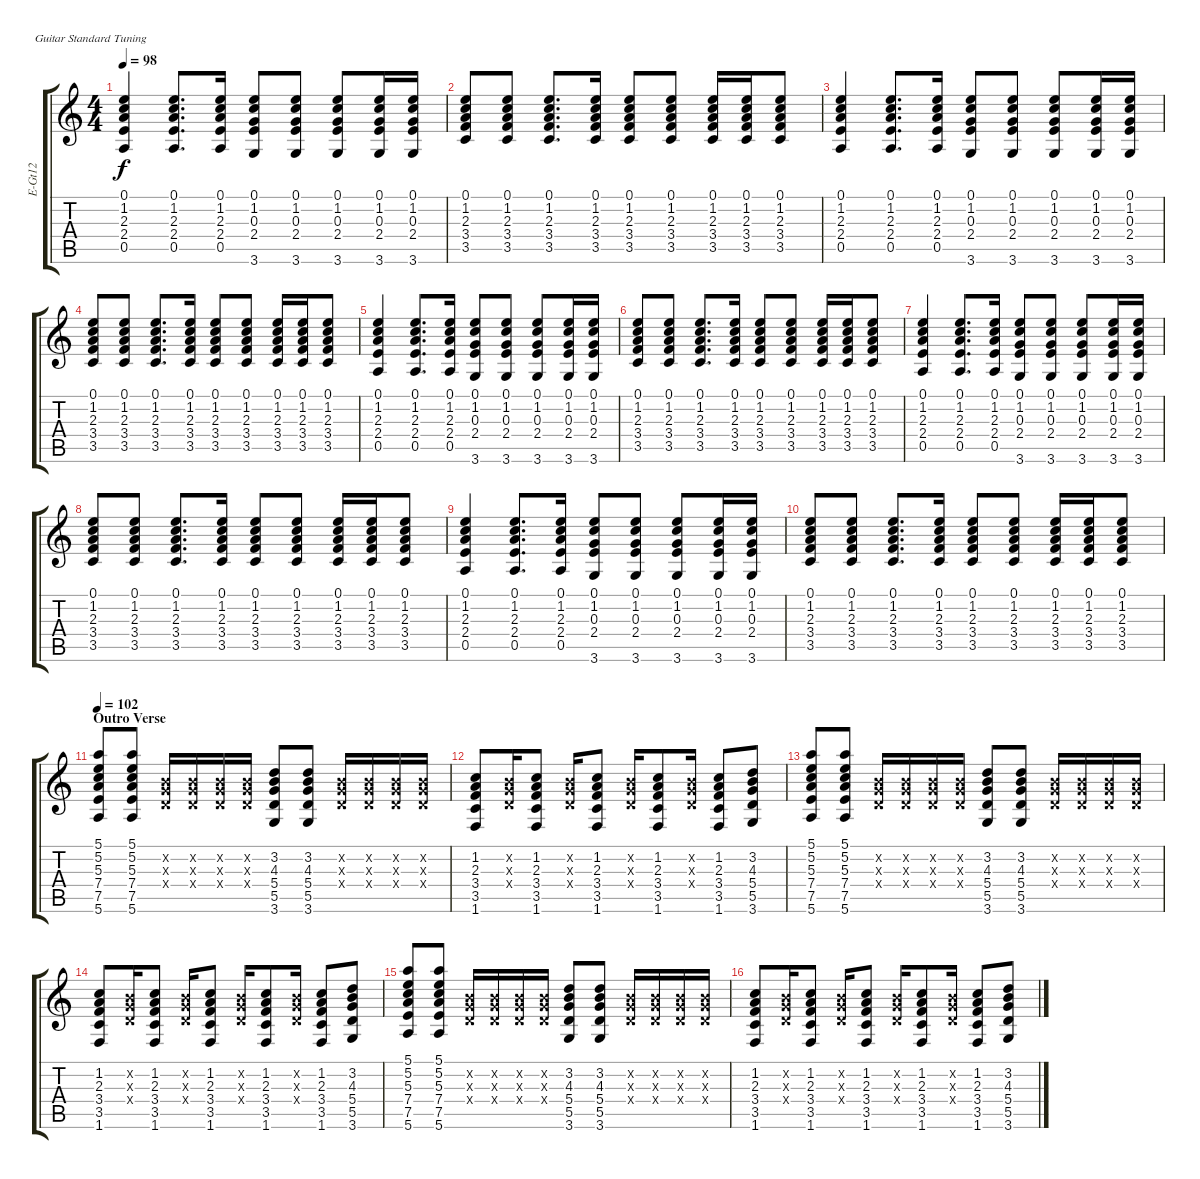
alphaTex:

\defaultSystemsLayout 4
\bracketExtendMode groupsimilarinstruments
\otherSystemsTrackNameOrientation horizontal
\track ("12 Str. Elec (Page)" "E-Gt12") {mute instrument electricguitarclean}
\staff {score tabs}
\tuning (E4 B3 G3 D3 A2 E2)
\ts (4 4)
\tempo 98
\clef g2
\ks c
(0.5 2.4 2.3 1.2 0.1).4{dy f beam Up} (0.1 1.2 2.3 2.4 0.5).8{d beam Up} (0.1 1.2 2.3 2.4 0.5).16{beam Up} (0.1 1.2 0.3 2.4 3.6).8{beam Up} (0.1 1.2 0.3 2.4 3.6).8{beam Up} (0.1 1.2 0.3 2.4 3.6).8{beam Up} (0.1 1.2 0.3 2.4 3.6).16{beam Up} (0.1 1.2 0.3 2.4 3.6).16{beam Up} |
(0.1 1.2 2.3 3.4 3.5).8{beam Up} (0.1 1.2 2.3 3.4 3.5).8{beam Up} (0.1 1.2 2.3 3.4 3.5).8{d beam Up} (0.1 1.2 2.3 3.4 3.5).16{beam Up} (0.1 1.2 2.3 3.4 3.5).8{beam Up} (0.1 1.2 2.3 3.4 3.5).8{beam Up} (0.1 1.2 2.3 3.4 3.5).16{beam Up} (0.1 1.2 2.3 3.4 3.5).16{beam Up} (0.1 1.2 2.3 3.4 3.5).8{beam Up} |
(0.5 2.4 2.3 1.2 0.1).4{beam Up} (0.1 1.2 2.3 2.4 0.5).8{d beam Up} (0.1 1.2 2.3 2.4 0.5).16{beam Up} (0.1 1.2 0.3 2.4 3.6).8{beam Up} (0.1 1.2 0.3 2.4 3.6).8{beam Up} (0.1 1.2 0.3 2.4 3.6).8{beam Up} (0.1 1.2 0.3 2.4 3.6).16{beam Up} (0.1 1.2 0.3 2.4 3.6).16{beam Up} |
(0.1 1.2 2.3 3.4 3.5).8{beam Up} (0.1 1.2 2.3 3.4 3.5).8{beam Up} (0.1 1.2 2.3 3.4 3.5).8{d beam Up} (0.1 1.2 2.3 3.4 3.5).16{beam Up} (0.1 1.2 2.3 3.4 3.5).8{beam Up} (0.1 1.2 2.3 3.4 3.5).8{beam Up} (0.1 1.2 2.3 3.4 3.5).16{beam Up} (0.1 1.2 2.3 3.4 3.5).16{beam Up} (0.1 1.2 2.3 3.4 3.5).8{beam Up} |
(0.5 2.4 2.3 1.2 0.1).4{beam Up} (0.1 1.2 2.3 2.4 0.5).8{d beam Up} (0.1 1.2 2.3 2.4 0.5).16{beam Up} (0.1 1.2 0.3 2.4 3.6).8{beam Up} (0.1 1.2 0.3 2.4 3.6).8{beam Up} (0.1 1.2 0.3 2.4 3.6).8{beam Up} (0.1 1.2 0.3 2.4 3.6).16{beam Up} (0.1 1.2 0.3 2.4 3.6).16{beam Up} |
(0.1 1.2 2.3 3.4 3.5).8{beam Up} (0.1 1.2 2.3 3.4 3.5).8{beam Up} (0.1 1.2 2.3 3.4 3.5).8{d beam Up} (0.1 1.2 2.3 3.4 3.5).16{beam Up} (0.1 1.2 2.3 3.4 3.5).8{beam Up} (0.1 1.2 2.3 3.4 3.5).8{beam Up} (0.1 1.2 2.3 3.4 3.5).16{beam Up} (0.1 1.2 2.3 3.4 3.5).16{beam Up} (0.1 1.2 2.3 3.4 3.5).8{beam Up} |
(0.5 2.4 2.3 1.2 0.1).4{beam Up} (0.1 1.2 2.3 2.4 0.5).8{d beam Up} (0.1 1.2 2.3 2.4 0.5).16{beam Up} (0.1 1.2 0.3 2.4 3.6).8{beam Up} (0.1 1.2 0.3 2.4 3.6).8{beam Up} (0.1 1.2 0.3 2.4 3.6).8{beam Up} (0.1 1.2 0.3 2.4 3.6).16{beam Up} (0.1 1.2 0.3 2.4 3.6).16{beam Up} |
(0.1 1.2 2.3 3.4 3.5).8{beam Up} (0.1 1.2 2.3 3.4 3.5).8{beam Up} (0.1 1.2 2.3 3.4 3.5).8{d beam Up} (0.1 1.2 2.3 3.4 3.5).16{beam Up} (0.1 1.2 2.3 3.4 3.5).8{beam Up} (0.1 1.2 2.3 3.4 3.5).8{beam Up} (0.1 1.2 2.3 3.4 3.5).16{beam Up} (0.1 1.2 2.3 3.4 3.5).16{beam Up} (0.1 1.2 2.3 3.4 3.5).8{beam Up} |
(0.5 2.4 2.3 1.2 0.1).4{beam Up} (0.1 1.2 2.3 2.4 0.5).8{d beam Up} (0.1 1.2 2.3 2.4 0.5).16{beam Up} (0.1 1.2 0.3 2.4 3.6).8{beam Up} (0.1 1.2 0.3 2.4 3.6).8{beam Up} (0.1 1.2 0.3 2.4 3.6).8{beam Up} (0.1 1.2 0.3 2.4 3.6).16{beam Up} (0.1 1.2 0.3 2.4 3.6).16{beam Up} |
(0.1 1.2 2.3 3.4 3.5).8{beam Up} (0.1 1.2 2.3 3.4 3.5).8{beam Up} (0.1 1.2 2.3 3.4 3.5).8{d beam Up} (0.1 1.2 2.3 3.4 3.5).16{beam Up} (0.1 1.2 2.3 3.4 3.5).8{beam Up} (0.1 1.2 2.3 3.4 3.5).8{beam Up} (0.1 1.2 2.3 3.4 3.5).16{beam Up} (0.1 1.2 2.3 3.4 3.5).16{beam Up} (0.1 1.2 2.3 3.4 3.5).8{beam Up} |
\section ("" "Outro Verse")
\tempo 102
(7.5 7.4 5.3 5.2 5.1 5.6).8{beam Up} (5.1 5.2 5.3 7.4 7.5 5.6).8{beam Up} (0.4{x} 0.3{x} 0.2{x}).16{beam Up} (0.2{x} 0.3{x} 0.4{x}).16{beam Up} (0.4{x} 0.3{x} 0.2{x}).16{beam Up} (0.4{x} 0.3{x} 0.2{x}).16{beam Up} (3.6 5.5 5.4 4.3 3.2).8{beam Up} (3.2 4.3 5.4 5.5 3.6).8{beam Up} (0.4{x} 0.3{x} 0.2{x}).16{beam Up} (0.2{x} 0.3{x} 0.4{x}).16{beam Up} (0.4{x} 0.3{x} 0.2{x}).16{beam Up} (0.4{x} 0.3{x} 0.2{x}).16{beam Up} |
(1.6 3.5 3.4 2.3 1.2).8{beam Up} (0.2{x} 0.3{x} 0.4{x}).16{beam Up} (3.4 3.5 1.6 2.3 1.2).8{beam Up} (0.4{x} 0.3{x} 0.2{x}).16{beam Up} (1.6 3.5 3.4 2.3 1.2).8{beam Up} (0.4{x} 0.3{x} 0.2{x}).16{beam Up} (1.6 1.2 2.3 3.4 3.5).8{beam Up} (0.4{x} 0.3{x} 0.2{x}).16{beam Up} (1.6 1.2 2.3 3.4 3.5).8{beam Up} (3.6 5.5 5.4 4.3 3.2).8{beam Up} |
(7.5 7.4 5.3 5.2 5.1 5.6).8{beam Up} (5.1 5.2 5.3 7.4 7.5 5.6).8{beam Up} (0.4{x} 0.3{x} 0.2{x}).16{beam Up} (0.2{x} 0.3{x} 0.4{x}).16{beam Up} (0.4{x} 0.3{x} 0.2{x}).16{beam Up} (0.4{x} 0.3{x} 0.2{x}).16{beam Up} (3.6 5.5 5.4 4.3 3.2).8{beam Up} (3.2 4.3 5.4 5.5 3.6).8{beam Up} (0.4{x} 0.3{x} 0.2{x}).16{beam Up} (0.2{x} 0.3{x} 0.4{x}).16{beam Up} (0.4{x} 0.3{x} 0.2{x}).16{beam Up} (0.4{x} 0.3{x} 0.2{x}).16{beam Up} |
(1.6 3.5 3.4 2.3 1.2).8{beam Up} (0.2{x} 0.3{x} 0.4{x}).16{beam Up} (3.4 3.5 1.6 2.3 1.2).8{beam Up} (0.4{x} 0.3{x} 0.2{x}).16{beam Up} (1.6 3.5 3.4 2.3 1.2).8{beam Up} (0.4{x} 0.3{x} 0.2{x}).16{beam Up} (1.6 1.2 2.3 3.4 3.5).8{beam Up} (0.4{x} 0.3{x} 0.2{x}).16{beam Up} (1.6 1.2 2.3 3.4 3.5).8{beam Up} (3.6 5.5 5.4 4.3 3.2).8{beam Up} |
(7.5 7.4 5.3 5.2 5.1 5.6).8{beam Up} (5.1 5.2 5.3 7.4 7.5 5.6).8{beam Up} (0.4{x} 0.3{x} 0.2{x}).16{beam Up} (0.2{x} 0.3{x} 0.4{x}).16{beam Up} (0.4{x} 0.3{x} 0.2{x}).16{beam Up} (0.4{x} 0.3{x} 0.2{x}).16{beam Up} (3.6 5.5 5.4 4.3 3.2).8{beam Up} (3.2 4.3 5.4 5.5 3.6).8{beam Up} (0.4{x} 0.3{x} 0.2{x}).16{beam Up} (0.2{x} 0.3{x} 0.4{x}).16{beam Up} (0.4{x} 0.3{x} 0.2{x}).16{beam Up} (0.4{x} 0.3{x} 0.2{x}).16{beam Up} |
(1.6 3.5 3.4 2.3 1.2).8{beam Up} (0.2{x} 0.3{x} 0.4{x}).16{beam Up} (3.4 3.5 1.6 2.3 1.2).8{beam Up} (0.4{x} 0.3{x} 0.2{x}).16{beam Up} (1.6 3.5 3.4 2.3 1.2).8{beam Up} (0.4{x} 0.3{x} 0.2{x}).16{beam Up} (1.6 1.2 2.3 3.4 3.5).8{beam Up} (0.4{x} 0.3{x} 0.2{x}).16{beam Up} (1.6 1.2 2.3 3.4 3.5).8{beam Up} (3.6 5.5 5.4 4.3 3.2).8{beam Up}
